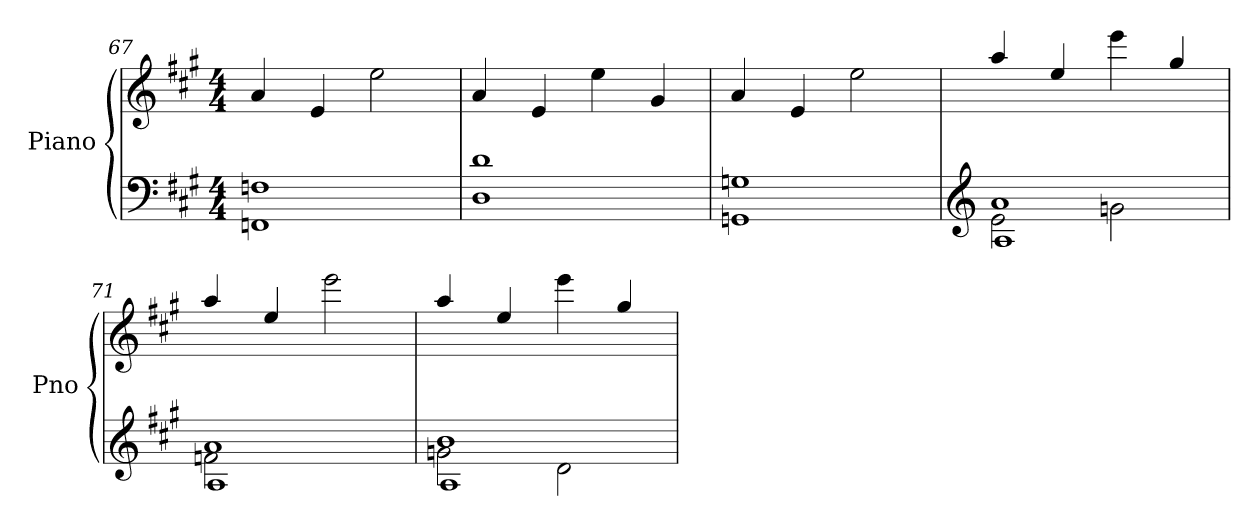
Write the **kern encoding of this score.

**kern	**kern
*part1	*part1
*staff2	*staff1
*I"Piano	*
*I'Pno	*
*clefF4	*clefG2
*k[f#c#g#]	*k[f#c#g#]
*M4/4	*M4/4
=67	=67
*^	*
1Fn	1FFn	4a/
.	.	4e/
.	.	2ee\
=68	=68	=68
1d	1D	4a/
.	.	4e/
.	.	4ee\
.	.	4g#/
=69	=69	=69
1Gn	1GGn	4a/
.	.	4e/
.	.	2ee\
*v	*v	*
=70	=70
*clefG2	*
*^	*
*	*^	*
1a	2e\	1A	4aa/
.	.	.	4ee/
.	2gn\	.	4eee\
.	.	.	4gg#/
!!LO:PB:g=z
=71	=71	=71	=71
1a	2fn\	1A	4aa/
.	.	.	4ee/
.	2ryy	.	2eee\
=72	=72	=72	=72
1b	2gn\	1A	4aa/
.	.	.	4ee/
.	2d\	.	4eee\
.	.	.	4gg#/
*v	*v	*v	*
=	=
*-	*-
